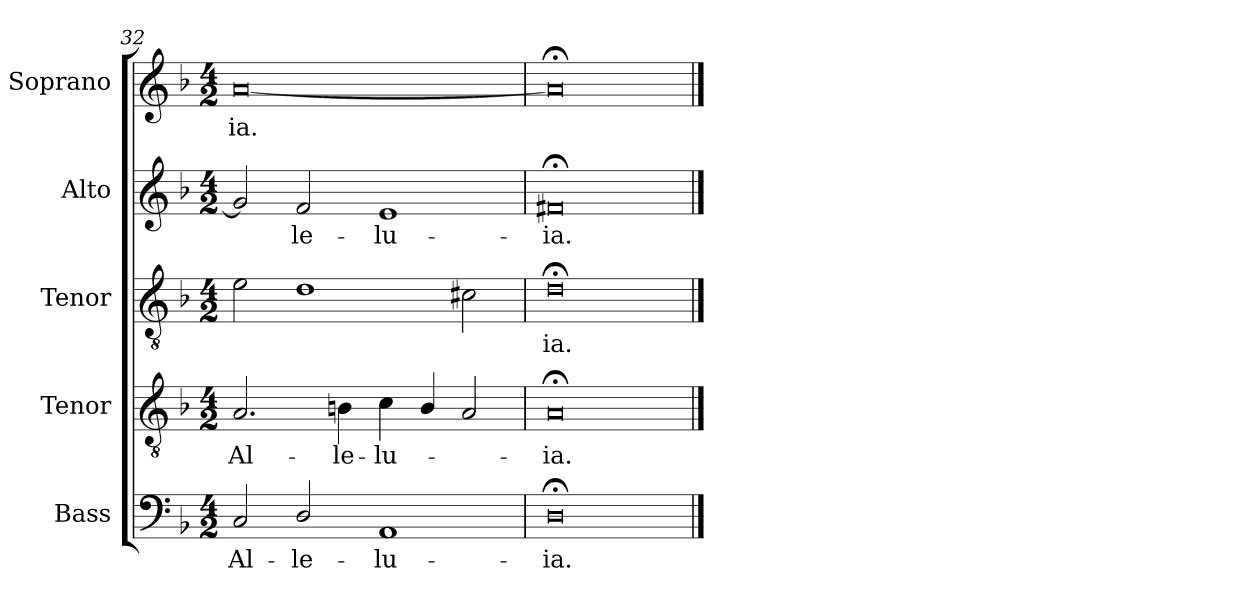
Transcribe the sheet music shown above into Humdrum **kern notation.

**kern	**text	**kern	**text	**kern	**text	**kern	**text	**kern	**text
*part5	*part5	*part4	*part4	*part3	*part3	*part2	*part2	*part1	*part1
*staff5	*staff5	*staff4	*staff4	*staff3	*staff3	*staff2	*staff2	*staff1	*staff1
*I"Bass	*	*I"Tenor	*	*I"Tenor	*	*I"Alto	*	*I"Soprano	*
*I'B.	*	*I'T.	*	*I'T.	*	*I'A.	*	*I'S.	*
*clefF4	*	*clefGv2	*	*clefGv2	*	*clefG2	*	*clefG2	*
*	*	*ITrd7c12	*	*ITrd7c12	*	*	*	*	*
*k[b-]	*	*k[b-]	*	*k[b-]	*	*k[b-]	*	*k[b-]	*
*F:	*	*F:	*	*F:	*	*F:	*	*F:	*
*M4/2	*	*M4/2	*	*M4/2	*	*M4/2	*	*M4/2	*
=32	=32	=32	=32	=32	=32	=32	=32	=32	=32
!	!LO:LY:b:color=#000000	!	!	!	!	!	!	!	!
!	!	!	!LO:LY:b:color=#000000	!	!	!	!	!	!
!	!	!	!	!	!	!	!	!	!LO:LY:b:color=#000000
2Ci/	Al-	2.AAi/	Al-	2Ei\	.	2gi/]	.	[0ai	-ia.
!	!LO:LY:b:color=#000000	!	!	!	!	!	!	!	!
!	!	!	!	!	!	!	!LO:LY:b:color=#000000	!	!
2Di/	-le-	.	.	1Di	.	2fi/	-le-	.	.
!	!	!	!LO:LY:b:color=#000000	!	!	!	!	!	!
.	.	4BBni\	-le-	.	.	.	.	.	.
!	!LO:LY:b:color=#000000	!	!	!	!	!	!	!	!
!	!	!	!LO:LY:b:color=#000000	!	!	!	!	!	!
!	!	!	!	!	!	!	!LO:LY:b:color=#000000	!	!
1AAi	-lu-	4Ci\	-lu-	.	.	1ei	-lu-	.	.
.	.	4BBi/	.	.	.	.	.	.	.
.	.	2AAi/	.	2C#Xi\	.	.	.	.	.
=33	=33	=33	=33	=33	=33	=33	=33	=33	=33
!	!LO:LY:b:color=#000000	!	!	!	!	!	!	!	!
!	!	!	!LO:LY:b:color=#000000	!	!	!	!	!	!
!	!	!	!	!	!LO:LY:b:color=#000000	!	!	!	!
!	!	!	!	!	!	!	!LO:LY:b:color=#000000	!	!
0D;i	-ia.	0AA;i	-ia.	0D;i	-ia.	0f#X;i	-ia.	0a;i]	.
==	==	==	==	==	==	==	==	==	==
*-	*-	*-	*-	*-	*-	*-	*-	*-	*-
